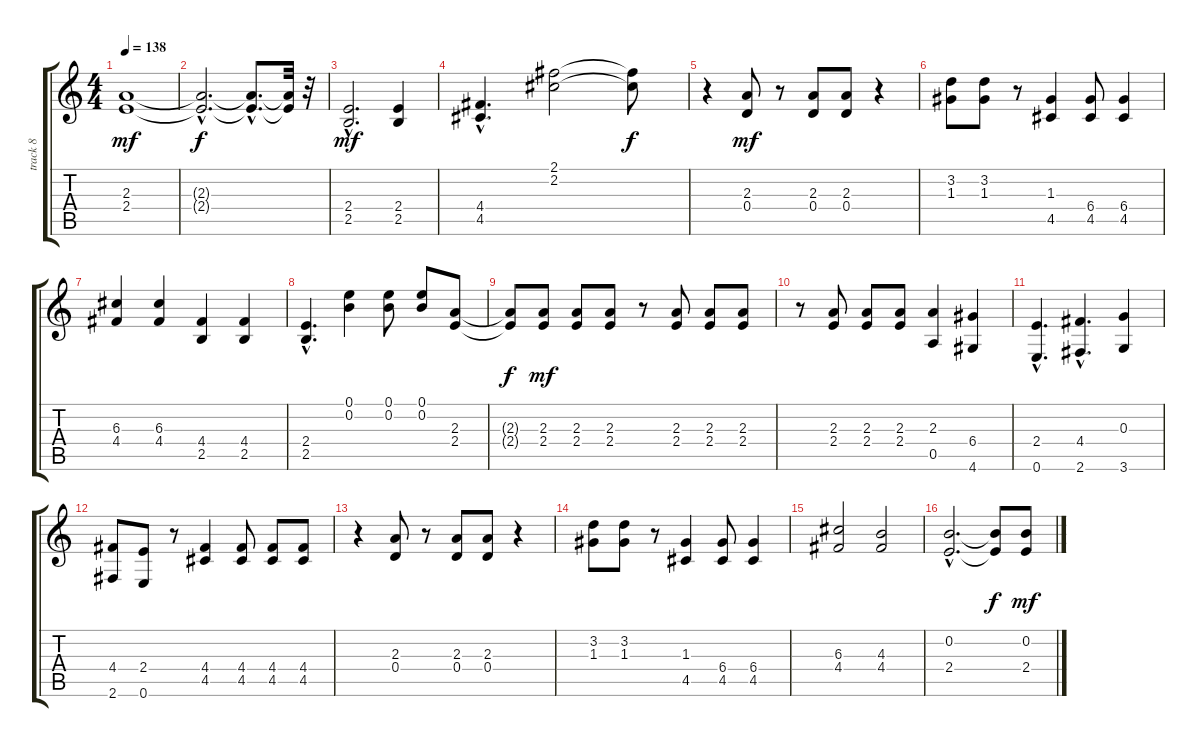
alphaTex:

\track ("track 8 " "track 8 ") {instrument overdrivenguitar}
\staff {score tabs}
\tuning (E4 B3 G3 D3 A2 E2) {hide}
\ts (4 4)
\tempo 138
\clef g2
\ks c
(2.3 2.4).1{dy mf} |
(2.3{hac t} 2.4{hac t}).2{d dy f} (2.3{hac t} 2.4{hac t}).8{d} (2.3{t} 2.4{t}).32 r.32 |
(2.4{hac} 2.5{hac}).2{d dy mf} (2.4 2.5).4 |
(4.4{hac} 4.5{hac}).4{d} (2.1 2.2).2 (2.1{t} 2.2{t}).8{dy f} |
r.4 (2.3 0.4).8{dy mf} r.8 (2.3 0.4).8 (2.3 0.4).8 r.4 |
(3.2 1.3).8 (3.2 1.3).8 r.8 (1.3 4.5).4 (6.4 4.5).8 (6.4 4.5).4 |
(6.3 4.4).4 (6.3 4.4).4 (4.4 2.5).4 (4.4 2.5).4 |
(2.4{hac} 2.5{hac}).4{d} (0.1 0.2).4 (0.1 0.2).8 (0.1 0.2).8 (2.3 2.4).8 |
(2.3{t} 2.4{t}).8{dy f} (2.3 2.4).8{dy mf} (2.3 2.4).8 (2.3 2.4).8 r.8 (2.3 2.4).8 (2.3 2.4).8 (2.3 2.4).8 |
r.8 (2.3 2.4).8 (2.3 2.4).8 (2.3 2.4).8 (2.3 0.5).4 (6.4 4.6).4 |
(2.4{hac} 0.6{hac}).4{d} (4.4{hac} 2.6{hac}).4{d} (0.3 3.6).4 |
(4.4 2.6).8 (2.4 0.6).8 r.8 (4.4 4.5).4 (4.4 4.5).8 (4.4 4.5).8 (4.4 4.5).8 |
r.4 (2.3 0.4).8 r.8 (2.3 0.4).8 (2.3 0.4).8 r.4 |
(3.2 1.3).8 (3.2 1.3).8 r.8 (1.3 4.5).4 (6.4 4.5).8 (6.4 4.5).4 |
(6.3 4.4).2 (4.3 4.4).2 |
(0.2{hac} 2.4{hac}).2{d} (0.2{t} 2.4{t}).8{dy f} (0.2 2.4).8{dy mf}
